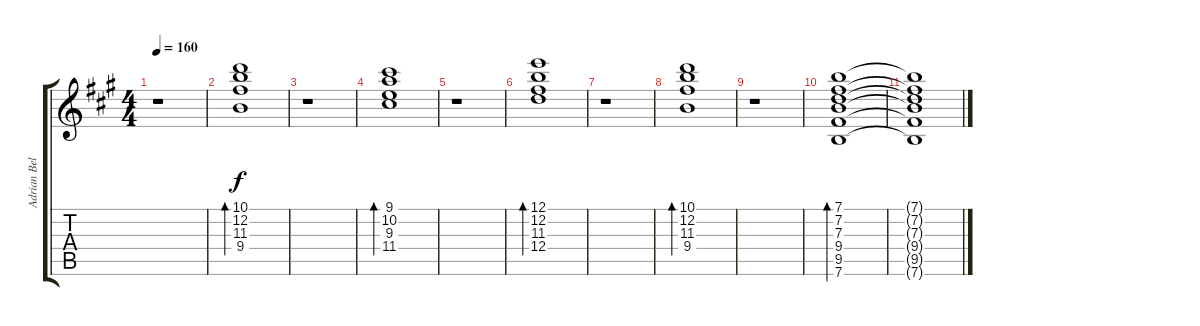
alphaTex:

\track ("Adrian Belew" "Adrian Bel") {instrument electricguitarclean}
\staff {score tabs}
\tuning (E4 B3 G3 D3 A2 E2) {hide}
\ts (4 4)
\tempo 160
\clef g2
\ks a
r.1{dy f} |
(10.1 12.2 11.3 9.4).1{bd 30} |
r.1 |
(9.1 10.2 9.3 11.4).1{bd 30} |
r.1 |
(12.1 12.2 11.3 12.4).1{bd 30} |
r.1 |
(10.1 12.2 11.3 9.4).1{bd 30} |
r.1 |
(7.1 7.2 7.3 9.4 9.5 7.6).1{bd 30} |
(7.1{t} 7.2{t} 7.3{t} 9.4{t} 9.5{t} 7.6{t}).1
